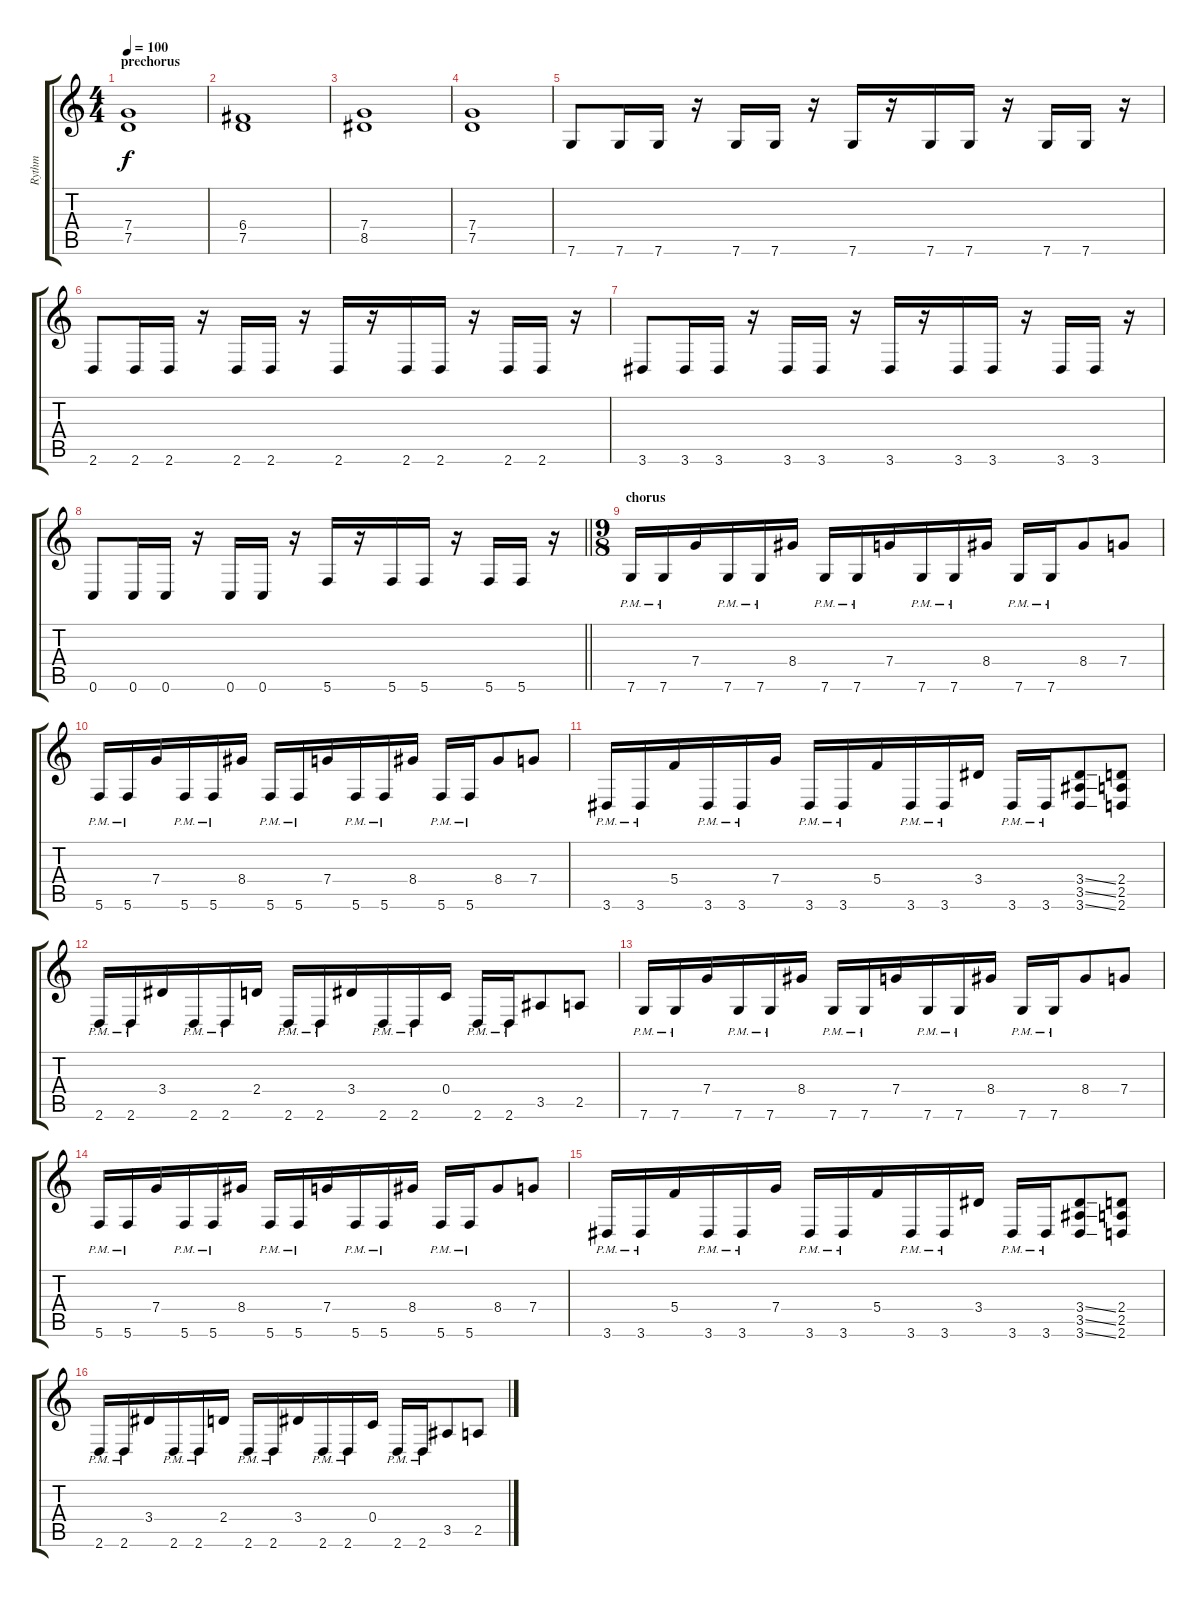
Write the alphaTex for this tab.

\track ("Rythm" "Rythm") {instrument distortionguitar}
\staff {score tabs}
\tuning (D4 A3 F3 C3 G2 C2) {hide}
\ts (4 4)
\section ("" "prechorus")
\tempo 100
\clef g2
\ks c
(7.4 7.5).1{dy f} |
(6.4 7.5).1 |
(7.4 8.5).1 |
(7.4 7.5).1 |
7.6.8 7.6.16 7.6.16 r.16 7.6.16 7.6.16 r.16 7.6.16 r.16 7.6.16 7.6.16 r.16 7.6.16 7.6.16 r.16 |
2.6.8 2.6.16 2.6.16 r.16 2.6.16 2.6.16 r.16 2.6.16 r.16 2.6.16 2.6.16 r.16 2.6.16 2.6.16 r.16 |
3.6.8 3.6.16 3.6.16 r.16 3.6.16 3.6.16 r.16 3.6.16 r.16 3.6.16 3.6.16 r.16 3.6.16 3.6.16 r.16 |
\barLineRight lightlight
0.6.8 0.6.16 0.6.16 r.16 0.6.16 0.6.16 r.16 5.6.16 r.16 5.6.16 5.6.16 r.16 5.6.16 5.6.16 r.16 |
\ts (9 8)
\section ("" "chorus")
7.6{pm}.16 7.6{pm}.16 7.4.16 7.6{pm}.16 7.6{pm}.16 8.4.16 7.6{pm}.16 7.6{pm}.16 7.4.16 7.6{pm}.16 7.6{pm}.16 8.4.16 7.6{pm}.16 7.6{pm}.16 8.4.8 7.4.8 |
5.6{pm}.16 5.6{pm}.16 7.4.16 5.6{pm}.16 5.6{pm}.16 8.4.16 5.6{pm}.16 5.6{pm}.16 7.4.16 5.6{pm}.16 5.6{pm}.16 8.4.16 5.6{pm}.16 5.6{pm}.16 8.4.8 7.4.8 |
3.6{pm}.16 3.6{pm}.16 5.4.16 3.6{pm}.16 3.6{pm}.16 7.4.16 3.6{pm}.16 3.6{pm}.16 5.4.16 3.6{pm}.16 3.6{pm}.16 3.4.16 3.6{pm}.16 3.6{pm}.16 (3.4{ss} 3.5{ss} 3.6{ss}).8 (2.4 2.5 2.6).8 |
2.6{pm}.16 2.6{pm}.16 3.4.16 2.6{pm}.16 2.6{pm}.16 2.4.16 2.6{pm}.16 2.6{pm}.16 3.4.16 2.6{pm}.16 2.6{pm}.16 0.4.16 2.6{pm}.16 2.6{pm}.16 3.5.8 2.5.8 |
7.6{pm}.16 7.6{pm}.16 7.4.16 7.6{pm}.16 7.6{pm}.16 8.4.16 7.6{pm}.16 7.6{pm}.16 7.4.16 7.6{pm}.16 7.6{pm}.16 8.4.16 7.6{pm}.16 7.6{pm}.16 8.4.8 7.4.8 |
5.6{pm}.16 5.6{pm}.16 7.4.16 5.6{pm}.16 5.6{pm}.16 8.4.16 5.6{pm}.16 5.6{pm}.16 7.4.16 5.6{pm}.16 5.6{pm}.16 8.4.16 5.6{pm}.16 5.6{pm}.16 8.4.8 7.4.8 |
3.6{pm}.16 3.6{pm}.16 5.4.16 3.6{pm}.16 3.6{pm}.16 7.4.16 3.6{pm}.16 3.6{pm}.16 5.4.16 3.6{pm}.16 3.6{pm}.16 3.4.16 3.6{pm}.16 3.6{pm}.16 (3.4{ss} 3.5{ss} 3.6{ss}).8 (2.4 2.5 2.6).8 |
2.6{pm}.16 2.6{pm}.16 3.4.16 2.6{pm}.16 2.6{pm}.16 2.4.16 2.6{pm}.16 2.6{pm}.16 3.4.16 2.6{pm}.16 2.6{pm}.16 0.4.16 2.6{pm}.16 2.6{pm}.16 3.5.8 2.5.8
